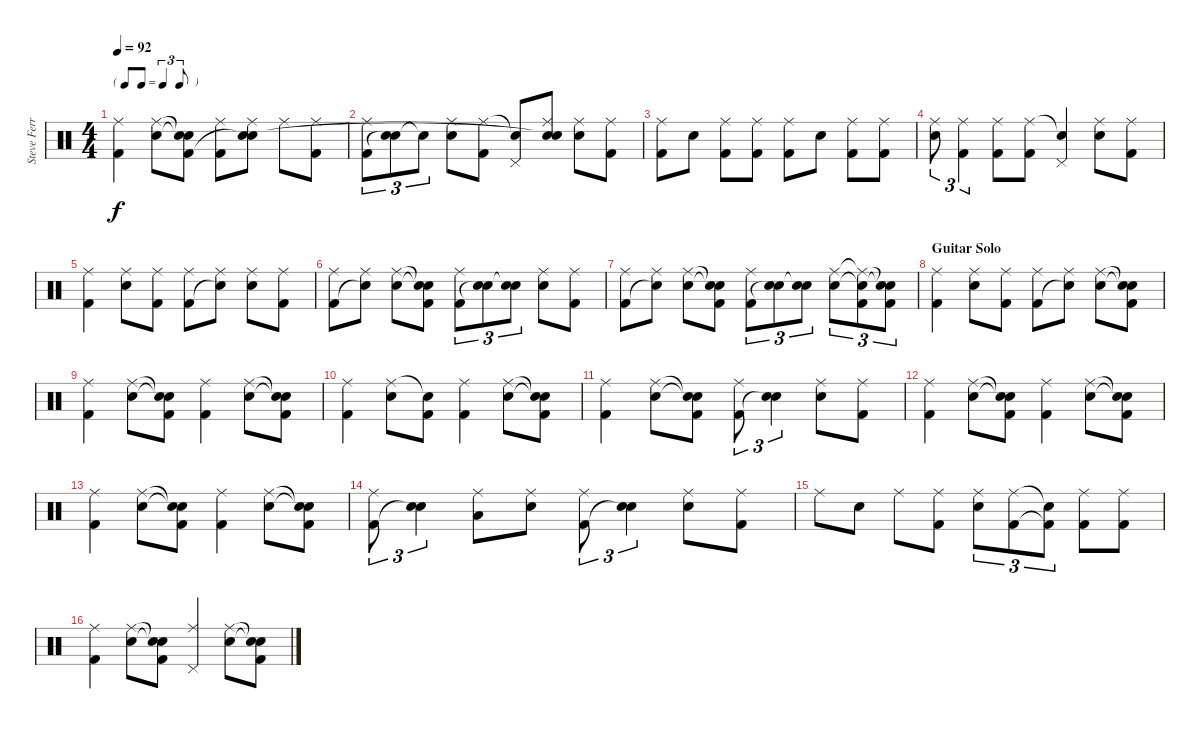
\track ("Steve Ferrone" "Steve Ferr") {instrument percussion}
\staff {score}
\articulation defaults
\ts (4 4)
\tf triplet8th
\tempo 92
\clef neutral
\ks c
("Ride (middle)" "Kick (hit) 2").4{dy f} ("Ride (middle)" "Snare (hit) 2").8 ("Snare (hit)"{t} "Snare (hit)"{t} "Kick (hit) 2").8 ("Ride (middle)" "Kick (hit) 2").8 ("Ride (middle)" "Snare (hit) 2" "Snare (hit)"{t}).8 "Ride (middle)".8 ("Ride (middle)" "Kick (hit) 2").8 |
("Ride (middle)" "Kick (hit) 2").8{tu (3 2)} ("Snare (hit) 2" "Snare (hit)"{t}).8{tu (3 2)} "Snare (hit)"{t}.8{tu (3 2)} ("Ride (middle)" "Snare (hit) 2").8 ("Ride (middle)" "Kick (hit) 2").8 ("Snare (hit)"{t} "Pedal Hi-Hat (hit)").8 ("Ride (middle)" "Snare (hit) 2" "Snare (hit)"{t}).8 ("Ride (middle)" "Snare (hit) 2").8 ("Ride (middle)" "Kick (hit) 2").8 |
("Ride (middle)" "Kick (hit) 2").8 "Snare (hit) 2".8 ("Ride (middle)" "Kick (hit) 2").8 ("Ride (middle)" "Kick (hit) 2").8 ("Ride (middle)" "Kick (hit) 2").8 "Snare (hit) 2".8 ("Ride (middle)" "Kick (hit) 2").8 ("Ride (middle)" "Kick (hit) 2").8 |
("Ride (middle)" "Snare (hit) 2").8{tu (3 2)} ("Ride (middle)" "Kick (hit) 2").4{tu (3 2)} ("Ride (middle)" "Kick (hit) 2").8 ("Ride (middle)" "Kick (hit) 2").8 ("Snare (hit)"{t} "Pedal Hi-Hat (hit)").4 ("Ride (middle)" "Snare (hit) 2").8 ("Ride (middle)" "Kick (hit) 2").8 |
("Ride (middle)" "Kick (hit) 2").4 ("Ride (middle)" "Snare (hit) 2").8 ("Ride (middle)" "Kick (hit) 2").8 ("Ride (middle)" "Kick (hit) 2").8 ("Ride (middle)" "Snare (hit)"{t}).8 ("Ride (middle)" "Snare (hit) 2").8 ("Ride (middle)" "Kick (hit) 2").8 |
("Ride (middle)" "Kick (hit) 2").8 ("Ride (middle)" "Snare (hit)"{t}).8 ("Ride (middle)" "Snare (hit) 2").8 ("Snare (hit)"{t} "Snare (hit)"{t} "Kick (hit) 2").8 ("Ride (middle)" "Kick (hit) 2").8{tu (3 2)} ("Snare (hit) 2" "Snare (hit)"{t}).8{tu (3 2)} ("Snare (hit) 2" "Snare (hit)"{t}).8{tu (3 2)} ("Ride (middle)" "Snare (hit) 2").8 ("Ride (middle)" "Kick (hit) 2").8 |
("Ride (middle)" "Kick (hit) 2").8 ("Ride (middle)" "Snare (hit)"{t}).8 ("Ride (middle)" "Snare (hit) 2").8 ("Snare (hit)"{t} "Snare (hit)"{t} "Kick (hit) 2").8 ("Ride (middle)" "Kick (hit) 2").8{tu (3 2)} ("Snare (hit) 2" "Snare (hit)"{t}).8{tu (3 2)} ("Snare (hit) 2" "Snare (hit)"{t}).8{tu (3 2)} ("Ride (middle)" "Snare (hit) 2").8{tu (3 2)} ("Ride (middle)"{t} "Snare (hit)"{t} "Kick (hit) 2").8{tu (3 2)} ("Snare (hit)"{t} "Snare (hit)"{t} "Kick (hit) 2").8{tu (3 2)} |
\section ("" "Guitar Solo")
("Ride (middle)" "Kick (hit) 2").4 ("Ride (middle)" "Snare (hit) 2").8 ("Ride (middle)" "Kick (hit) 2").8 ("Ride (middle)" "Kick (hit) 2").8 ("Ride (middle)" "Snare (hit)"{t}).8 ("Ride (middle)" "Snare (hit) 2").8 ("Snare (hit)"{t} "Snare (hit)"{t} "Kick (hit) 2").8 |
("Ride (middle)" "Kick (hit) 2").4 ("Ride (middle)" "Snare (hit) 2").8 ("Snare (hit)"{t} "Snare (hit)"{t} "Kick (hit) 2").8 ("Ride (middle)" "Kick (hit) 2").4 ("Ride (middle)" "Snare (hit) 2").8 ("Snare (hit)"{t} "Snare (hit)"{t} "Kick (hit) 2").8 |
("Ride (middle)" "Kick (hit) 2").4 ("Ride (middle)" "Snare (hit) 2").8 ("Snare (hit)"{t} "Kick (hit) 2").8 ("Ride (middle)" "Kick (hit) 2").4 ("Ride (middle)" "Snare (hit) 2").8 ("Snare (hit)"{t} "Snare (hit)"{t} "Kick (hit) 2").8 |
("Ride (middle)" "Kick (hit) 2").4 ("Ride (middle)" "Snare (hit) 2").8 ("Snare (hit)"{t} "Snare (hit)"{t} "Kick (hit) 2").8 ("Ride (middle)" "Kick (hit) 2").8{tu (3 2)} ("Snare (hit) 2" "Snare (hit)"{t}).4{tu (3 2)} ("Ride (middle)" "Snare (hit) 2").8 ("Ride (middle)" "Kick (hit) 2").8 |
("Ride (middle)" "Kick (hit) 2").4 ("Ride (middle)" "Snare (hit) 2").8 ("Snare (hit)"{t} "Snare (hit)"{t} "Kick (hit) 2").8 ("Ride (middle)" "Kick (hit) 2").4 ("Ride (middle)" "Snare (hit) 2").8 ("Snare (hit)"{t} "Snare (hit)"{t} "Kick (hit) 2").8 |
("Ride (middle)" "Kick (hit) 2").4 ("Ride (middle)" "Snare (hit) 2").8 ("Snare (hit)"{t} "Snare (hit)"{t} "Kick (hit) 2").8 ("Ride (middle)" "Kick (hit) 2").4 ("Ride (middle)" "Snare (hit) 2").8 ("Snare (hit)"{t} "Snare (hit)"{t} "Kick (hit) 2").8 |
("Ride (middle)" "Kick (hit) 2").8{tu (3 2)} ("Snare (hit) 2" "Snare (hit)"{t}).4{tu (3 2)} ("Ride (middle)" "Low Tom (hit)").8 ("Ride (middle)" "Snare (hit) 2").8 ("Ride (middle)" "Kick (hit) 2").8{tu (3 2)} ("Snare (hit) 2" "Snare (hit)"{t}).4{tu (3 2)} ("Ride (middle)" "Snare (hit) 2").8 ("Ride (middle)" "Kick (hit) 2").8 |
"Ride (middle)".8 "Snare (hit) 2".8 "Ride (middle)".8 ("Ride (middle)" "Kick (hit) 2").8 ("Ride (middle)" "Snare (hit) 2").8{tu (3 2)} ("Ride (middle)" "Kick (hit) 2").8{tu (3 2)} ("Snare (hit)"{t} "Kick (hit) 2"{t}).8{tu (3 2)} ("Ride (middle)" "Kick (hit) 2").8 ("Ride (middle)" "Kick (hit) 2").8 |
("Ride (middle)" "Kick (hit) 2").4 ("Ride (middle)" "Snare (hit) 2").8 ("Snare (hit)"{t} "Snare (hit)"{t} "Kick (hit) 2").8 ("Ride (middle)" "Pedal Hi-Hat (hit)").4 ("Ride (middle)" "Snare (hit) 2").8 ("Snare (hit)"{t} "Snare (hit)"{t} "Kick (hit) 2").8
